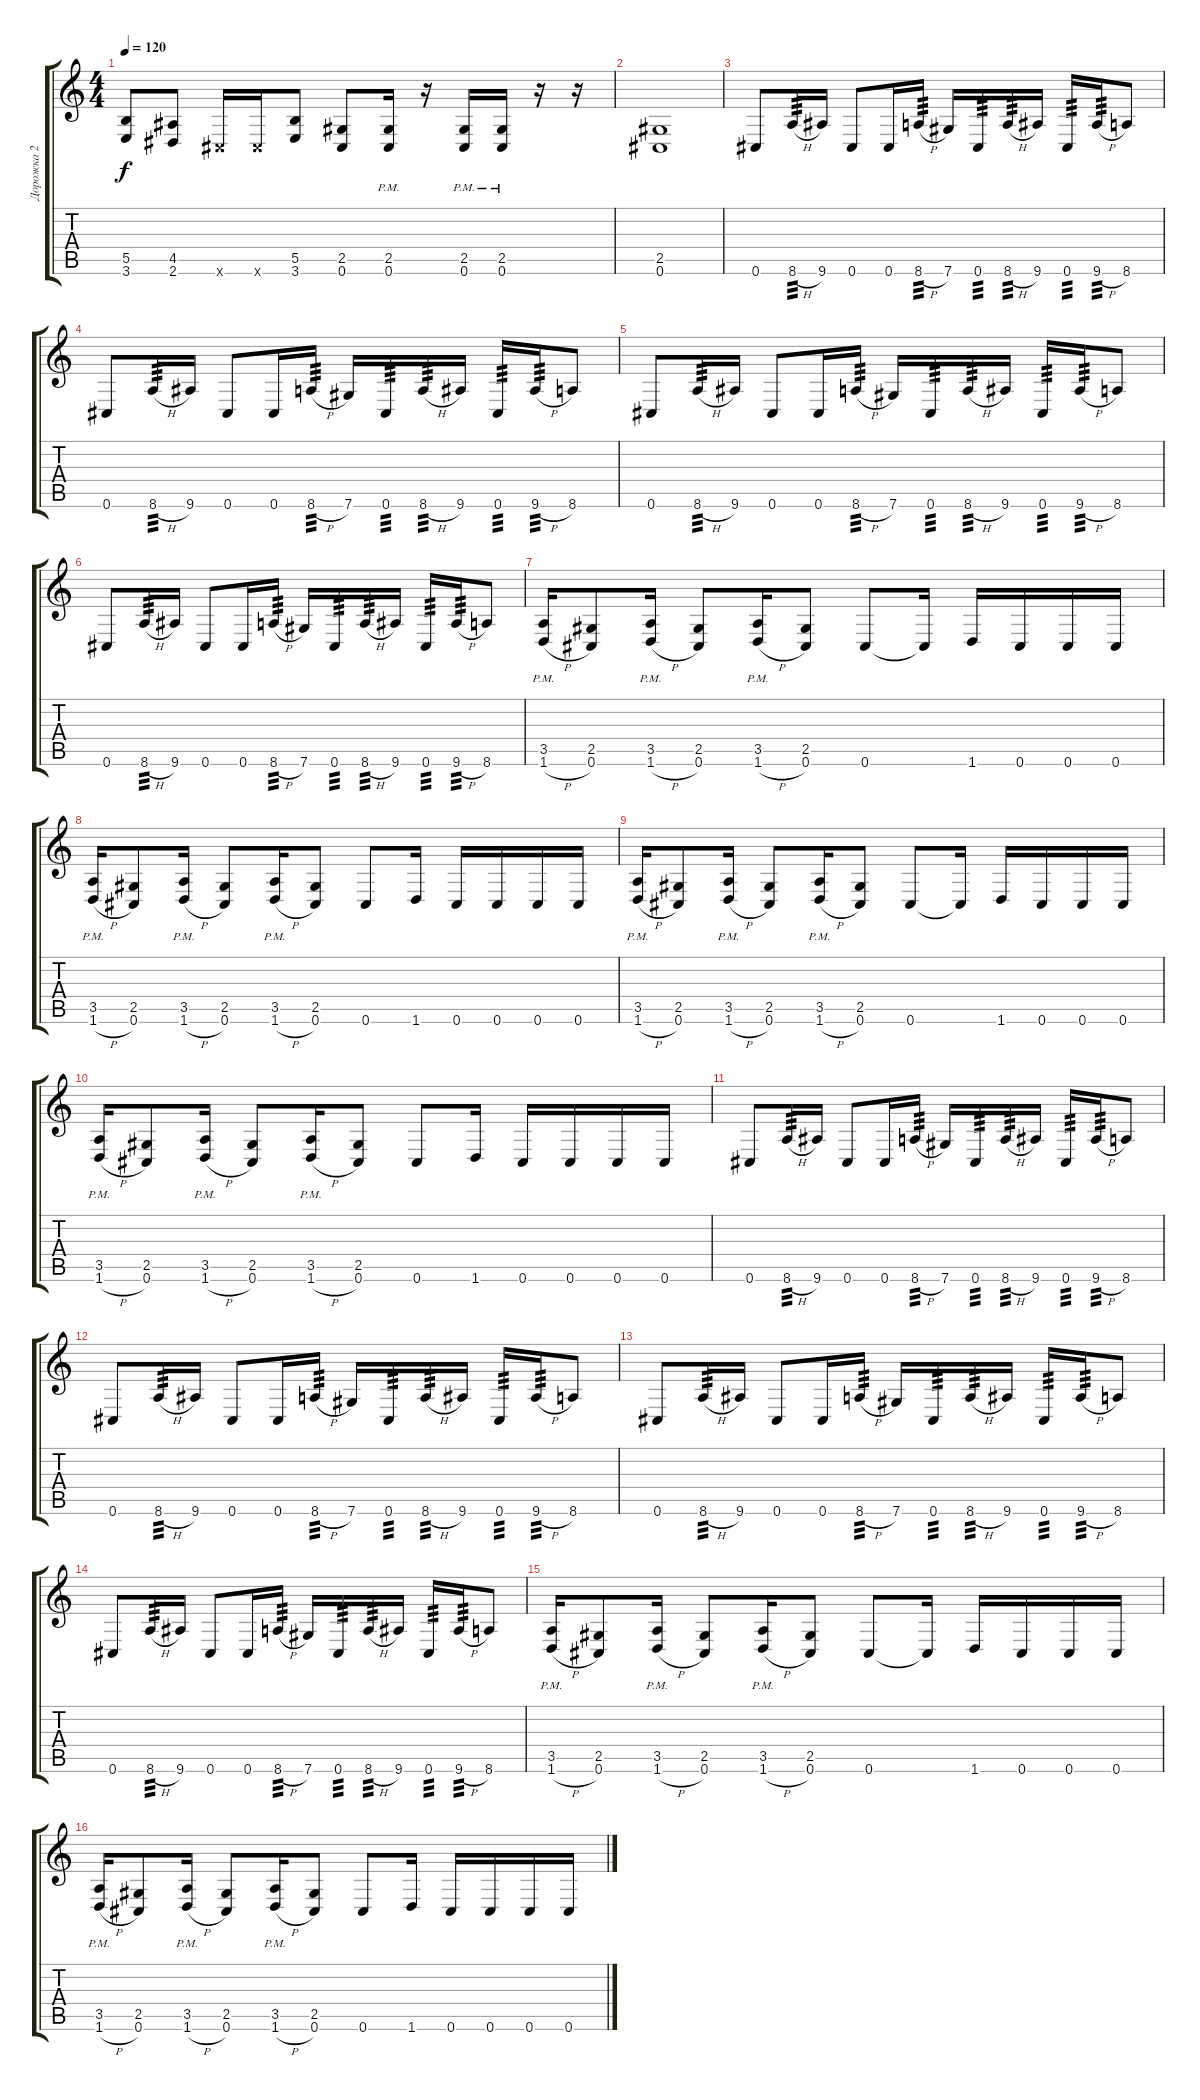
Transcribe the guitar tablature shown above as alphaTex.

\track ("Дорожка 2" "Дорожка 2") {instrument distortionguitar}
\staff {score tabs}
\tuning (Db4 Ab3 E3 B2 Gb2 Db2) {hide}
\ts (4 4)
\tempo 120
\clef g2
\ks c
(5.5 3.6).8{dy f} (4.5 2.6).8 0.6{x}.16 0.6{x}.16 (5.5 3.6).8 (2.5 0.6).8 (2.5{pm} 0.6{pm}).16 r.16 (2.5{pm} 0.6{pm}).16 (2.5{pm} 0.6{pm}).16 r.16 r.16 |
(2.5 0.6).1 |
0.6.8 8.6{h}.16{tp 3} 9.6.16 0.6.8 0.6.16 8.6{h}.16{tp 3} 7.6.16 0.6.16{tp 3} 8.6{h}.16{tp 3} 9.6.16 0.6.16{tp 3} 9.6{h}.16{tp 3} 8.6.8 |
0.6.8 8.6{h}.16{tp 3} 9.6.16 0.6.8 0.6.16 8.6{h}.16{tp 3} 7.6.16 0.6.16{tp 3} 8.6{h}.16{tp 3} 9.6.16 0.6.16{tp 3} 9.6{h}.16{tp 3} 8.6.8 |
0.6.8 8.6{h}.16{tp 3} 9.6.16 0.6.8 0.6.16 8.6{h}.16{tp 3} 7.6.16 0.6.16{tp 3} 8.6{h}.16{tp 3} 9.6.16 0.6.16{tp 3} 9.6{h}.16{tp 3} 8.6.8 |
0.6.8 8.6{h}.16{tp 3} 9.6.16 0.6.8 0.6.16 8.6{h}.16{tp 3} 7.6.16 0.6.16{tp 3} 8.6{h}.16{tp 3} 9.6.16 0.6.16{tp 3} 9.6{h}.16{tp 3} 8.6.8 |
(3.5{pm} 1.6{h pm}).16 (2.5 0.6).8 (3.5{pm} 1.6{h pm}).16 (2.5 0.6).8 (3.5{pm} 1.6{h pm}).16 (2.5 0.6).8 0.6.8 0.6{t}.16 1.6.16 0.6.16 0.6.16 0.6.16 |
(3.5{pm} 1.6{h pm}).16 (2.5 0.6).8 (3.5{pm} 1.6{h pm}).16 (2.5 0.6).8 (3.5{pm} 1.6{h pm}).16 (2.5 0.6).8 0.6.8 1.6.16 0.6.16 0.6.16 0.6.16 0.6.16 |
(3.5{pm} 1.6{h pm}).16 (2.5 0.6).8 (3.5{pm} 1.6{h pm}).16 (2.5 0.6).8 (3.5{pm} 1.6{h pm}).16 (2.5 0.6).8 0.6.8 0.6{t}.16 1.6.16 0.6.16 0.6.16 0.6.16 |
(3.5{pm} 1.6{h pm}).16 (2.5 0.6).8 (3.5{pm} 1.6{h pm}).16 (2.5 0.6).8 (3.5{pm} 1.6{h pm}).16 (2.5 0.6).8 0.6.8 1.6.16 0.6.16 0.6.16 0.6.16 0.6.16 |
0.6.8 8.6{h}.16{tp 3} 9.6.16 0.6.8 0.6.16 8.6{h}.16{tp 3} 7.6.16 0.6.16{tp 3} 8.6{h}.16{tp 3} 9.6.16 0.6.16{tp 3} 9.6{h}.16{tp 3} 8.6.8 |
0.6.8 8.6{h}.16{tp 3} 9.6.16 0.6.8 0.6.16 8.6{h}.16{tp 3} 7.6.16 0.6.16{tp 3} 8.6{h}.16{tp 3} 9.6.16 0.6.16{tp 3} 9.6{h}.16{tp 3} 8.6.8 |
0.6.8 8.6{h}.16{tp 3} 9.6.16 0.6.8 0.6.16 8.6{h}.16{tp 3} 7.6.16 0.6.16{tp 3} 8.6{h}.16{tp 3} 9.6.16 0.6.16{tp 3} 9.6{h}.16{tp 3} 8.6.8 |
0.6.8 8.6{h}.16{tp 3} 9.6.16 0.6.8 0.6.16 8.6{h}.16{tp 3} 7.6.16 0.6.16{tp 3} 8.6{h}.16{tp 3} 9.6.16 0.6.16{tp 3} 9.6{h}.16{tp 3} 8.6.8 |
(3.5{pm} 1.6{h pm}).16 (2.5 0.6).8 (3.5{pm} 1.6{h pm}).16 (2.5 0.6).8 (3.5{pm} 1.6{h pm}).16 (2.5 0.6).8 0.6.8 0.6{t}.16 1.6.16 0.6.16 0.6.16 0.6.16 |
(3.5{pm} 1.6{h pm}).16 (2.5 0.6).8 (3.5{pm} 1.6{h pm}).16 (2.5 0.6).8 (3.5{pm} 1.6{h pm}).16 (2.5 0.6).8 0.6.8 1.6.16 0.6.16 0.6.16 0.6.16 0.6.16
